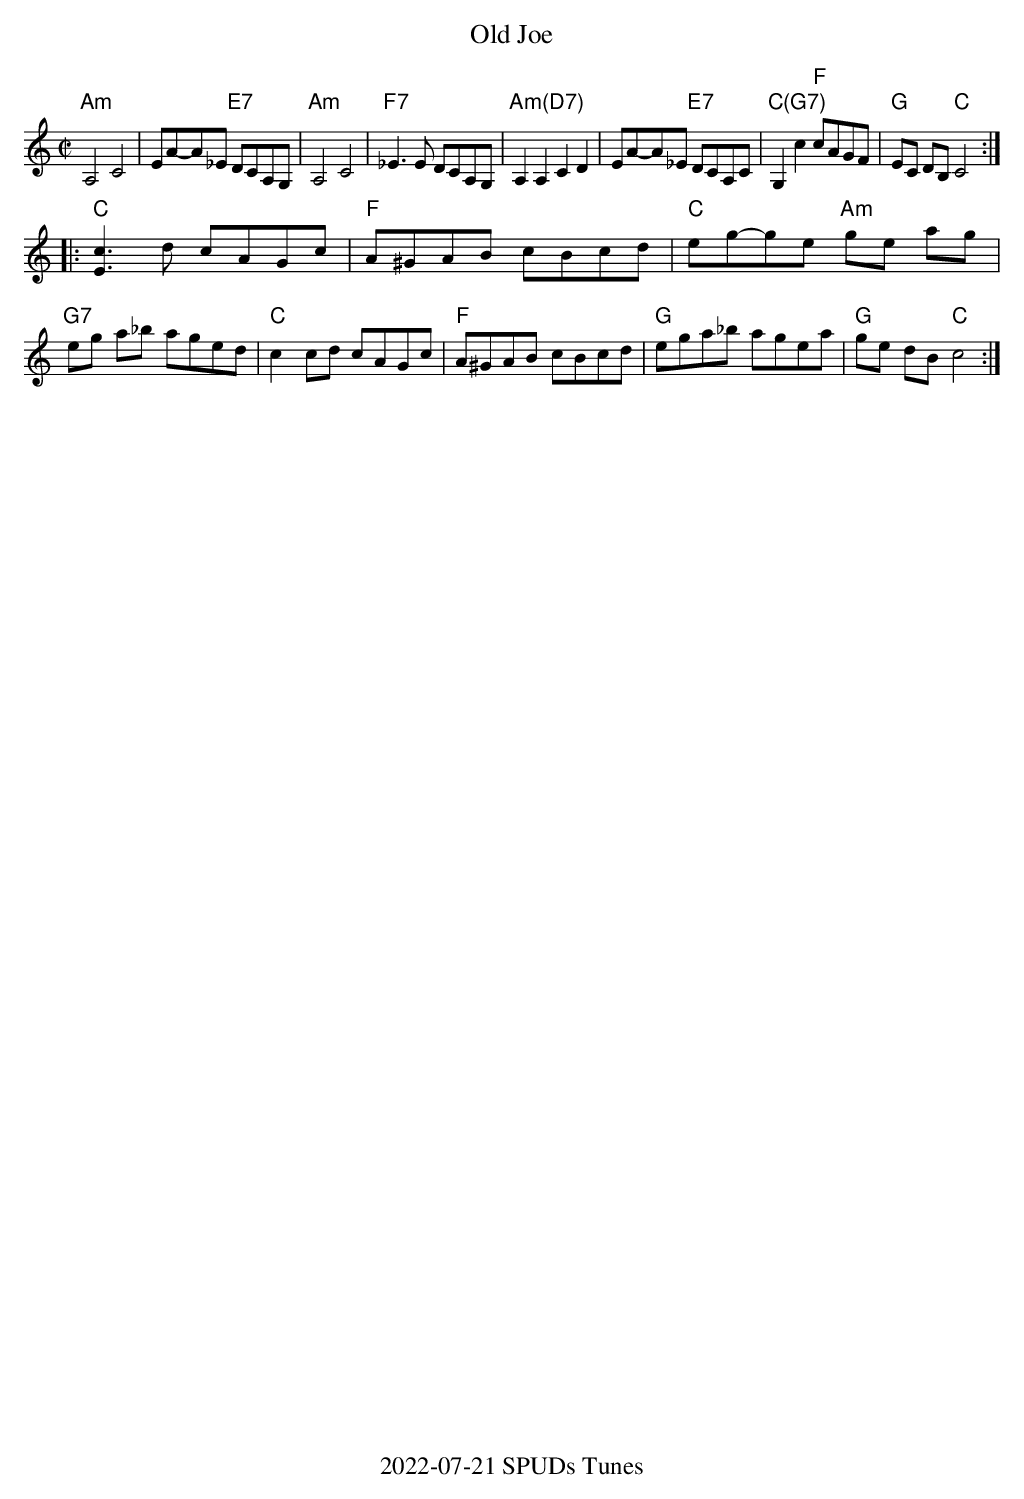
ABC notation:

X:1
T:Old Joe
M:C|
L:1/8
K:C
"Am" A,4 C4 | EA-A_E "E7"DCA,G, | "Am"A,4 C4 | "F7"_E3E DCA,G,|\
"Am(D7)" A,2 A,2 C2 D2 | EA-A_E "E7" DCA,C | "C(G7)" G,2 c2 "F"cAGF | "G"EC DB, "C"C4 :|
|:"C" [c3E3] d cAGc | "F" A^GAB cBcd | "C" eg-ge "Am"ge ag | "G7"eg a_b aged |\
"C" c2 cd cAGc | "F" A^GAB cBcd | "G" ega_b agea | "G" ge dB "C" c4:|
